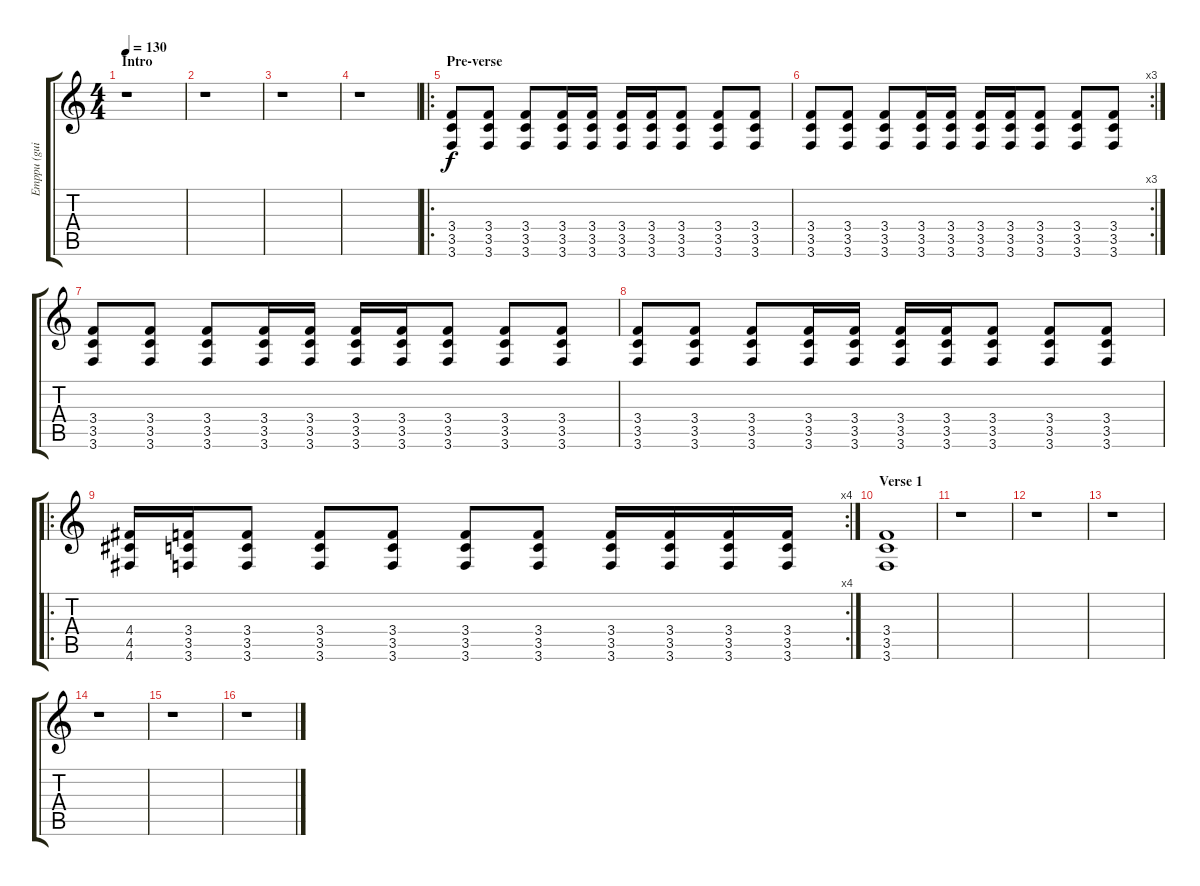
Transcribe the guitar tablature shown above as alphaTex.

\track ("Emppu (guitar 2)" "Emppu (gui") {instrument overdrivenguitar}
\staff {score tabs}
\tuning (E4 B3 G3 D3 A2 D2) {hide}
\ts (4 4)
\section ("" "Intro")
\tempo 130
\clef g2
\ks c
r.1{dy f instrument overdrivenguitar} |
r.1 |
r.1 |
r.1 |
\ro
\section ("" "Pre-verse")
(3.4 3.5 3.6).8 (3.4 3.5 3.6).8 (3.4 3.5 3.6).8 (3.4 3.5 3.6).16 (3.4 3.5 3.6).16 (3.4 3.5 3.6).16 (3.4 3.5 3.6).16 (3.4 3.5 3.6).8 (3.4 3.5 3.6).8 (3.4 3.5 3.6).8 |
\rc 3
(3.4 3.5 3.6).8 (3.4 3.5 3.6).8 (3.4 3.5 3.6).8 (3.4 3.5 3.6).16 (3.4 3.5 3.6).16 (3.4 3.5 3.6).16 (3.4 3.5 3.6).16 (3.4 3.5 3.6).8 (3.4 3.5 3.6).8 (3.4 3.5 3.6).8 |
(3.4 3.5 3.6).8 (3.4 3.5 3.6).8 (3.4 3.5 3.6).8 (3.4 3.5 3.6).16 (3.4 3.5 3.6).16 (3.4 3.5 3.6).16 (3.4 3.5 3.6).16 (3.4 3.5 3.6).8 (3.4 3.5 3.6).8 (3.4 3.5 3.6).8 |
(3.4 3.5 3.6).8 (3.4 3.5 3.6).8 (3.4 3.5 3.6).8 (3.4 3.5 3.6).16 (3.4 3.5 3.6).16 (3.4 3.5 3.6).16 (3.4 3.5 3.6).16 (3.4 3.5 3.6).8 (3.4 3.5 3.6).8 (3.4 3.5 3.6).8 |
\ro
\rc 4
(4.4 4.5 4.6).16 (3.4 3.5 3.6).16 (3.4 3.5 3.6).8 (3.4 3.5 3.6).8 (3.4 3.5 3.6).8 (3.4 3.5 3.6).8 (3.4 3.5 3.6).8 (3.4 3.5 3.6).16 (3.4 3.5 3.6).16 (3.4 3.5 3.6).16 (3.4 3.5 3.6).16 |
\section ("" "Verse 1")
(3.4 3.5 3.6).1 |
r.1 |
r.1 |
r.1 |
r.1 |
r.1 |
r.1
